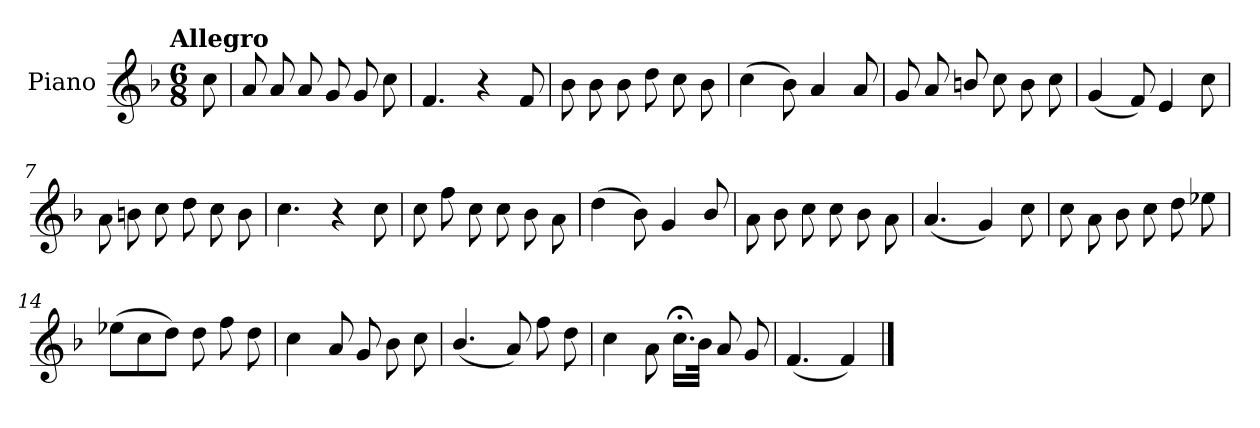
**kern
*part1
*staff1
*I"Piano
*I'Pno.
*clefG2
*k[b-]
!!LO:TX:omd:t=Allegro
*M6/8
*MM144
=
8cc\
=1
8a/
8a/
8a/
8g/
8g/
8cc\
=2
4.f/
4r
8f/
=3
8b-\
8b-\
8b-\
8dd\
8cc\
8b-\
=4
(>4cc\
8b-\)
4a/
8a/
!!LO:LB:g=z
=5
8g/
8a/
8bn/
8cc\
8b\
8cc\
=6
(<4g/
8f/)
4e/
8cc\
=7
8a\
8bn\
8cc\
8dd\
8cc\
8b\
=8
4.cc\
4r
8cc\
=9
8cc\
8ff\
8cc\
8cc\
8b-\
8a\
!!LO:LB:g=z
=10
(>4dd\
8b-\)
4g/
8b-/
=11
8a\
8b-\
8cc\
8cc\
8b-\
8a\
=12
(<4.a/
4g/)
8cc\
=13
8cc\
8a\
8b-\
8cc\
8dd\
8ee-X\
=14
(>8ee-X\L
8cc\
8dd\J)
8dd\
8ff\
8dd\
!!LO:LB:g=z
=15
4cc\
8a/
8g/
8b-\
8cc\
=16
(<4.b-/
8a/)
8ff\
8dd\
=17
4cc\
8a\
16.cc;<\LL
32b-\JJk
8a/
8g/
=18
(<4.f/
4f/)
==
*-
